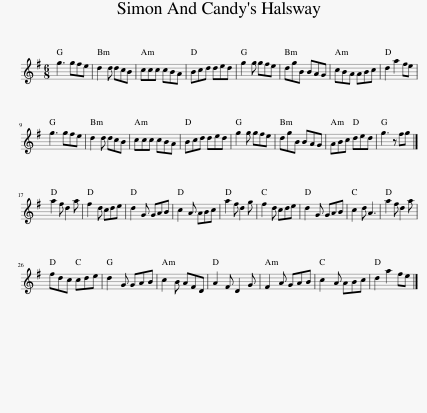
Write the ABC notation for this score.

X:1
L:1/8
M:6/8
I:linebreak $
K:G
V:1 treble
V:1
 g3 gfe | d2 d dcB | ccc cBA | Bcd ded | g2 g gfe | %5
 dgB BAG | cBA ABc | d2 a2 fe |$ g3 gfe | d2 d dcB | %10
 ccc cBA | Bcd ded | g2 g gfe | dgB BAG | ABc ded | %15
 g3 z fg |]$ a2 f d2 a | f2 d cde | d2 G GAB | c2 A ABc | %20
 a2 f d2 g | f2 d cde | d2 G GAB | c2 d A3 | a2 f d2 a |$ %25
 fdc cde | d2 G GAB | c2 B AFD | A2 F D2 G | F2 A GAB | %30
 c2 A ABc | d2 a2 fe |] %32
